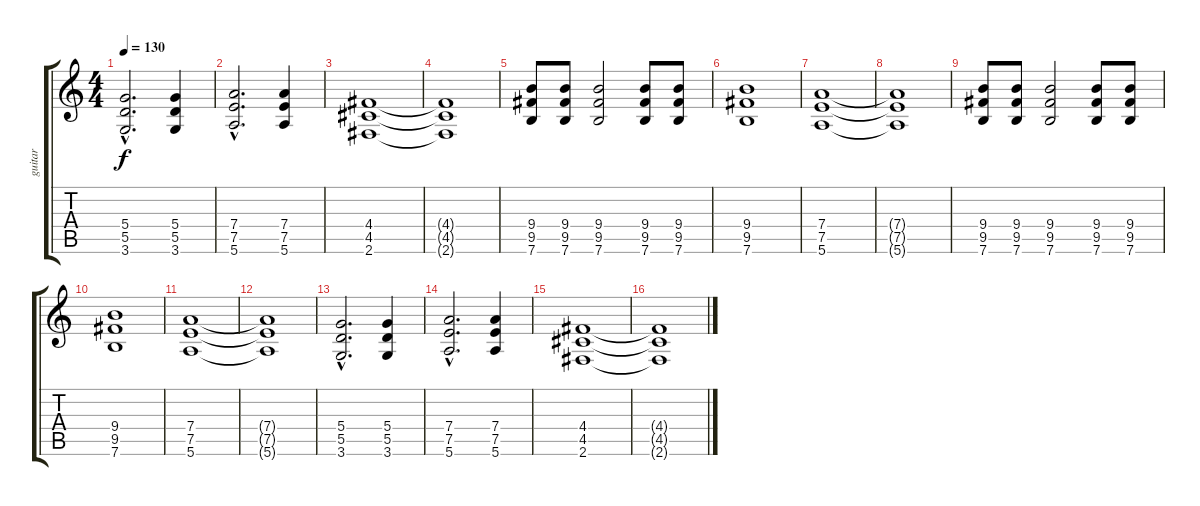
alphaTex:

\track ("guitar" "guitar") {instrument distortionguitar}
\staff {score tabs}
\tuning (E4 B3 G3 D3 A2 E2) {hide}
\ts (4 4)
\tempo 130
\clef g2
\ks c
(5.4{hac} 5.5{hac} 3.6{hac}).2{d dy f} (5.4 5.5 3.6).4 |
(7.4{hac} 7.5{hac} 5.6{hac}).2{d} (7.4 7.5 5.6).4 |
(4.4 4.5 2.6).1 |
(4.4{t} 4.5{t} 2.6{t}).1 |
(9.4 9.5 7.6).8 (9.4 9.5 7.6).8 (9.4 9.5 7.6).2 (9.4 9.5 7.6).8 (9.4 9.5 7.6).8 |
(9.4 9.5 7.6).1 |
(7.4 7.5 5.6).1 |
(7.4{t} 7.5{t} 5.6{t}).1 |
(9.4 9.5 7.6).8 (9.4 9.5 7.6).8 (9.4 9.5 7.6).2 (9.4 9.5 7.6).8 (9.4 9.5 7.6).8 |
(9.4 9.5 7.6).1 |
(7.4 7.5 5.6).1 |
(7.4{t} 7.5{t} 5.6{t}).1 |
(5.4{hac} 5.5{hac} 3.6{hac}).2{d} (5.4 5.5 3.6).4 |
(7.4{hac} 7.5{hac} 5.6{hac}).2{d} (7.4 7.5 5.6).4 |
(4.4 4.5 2.6).1 |
(4.4{t} 4.5{t} 2.6{t}).1
